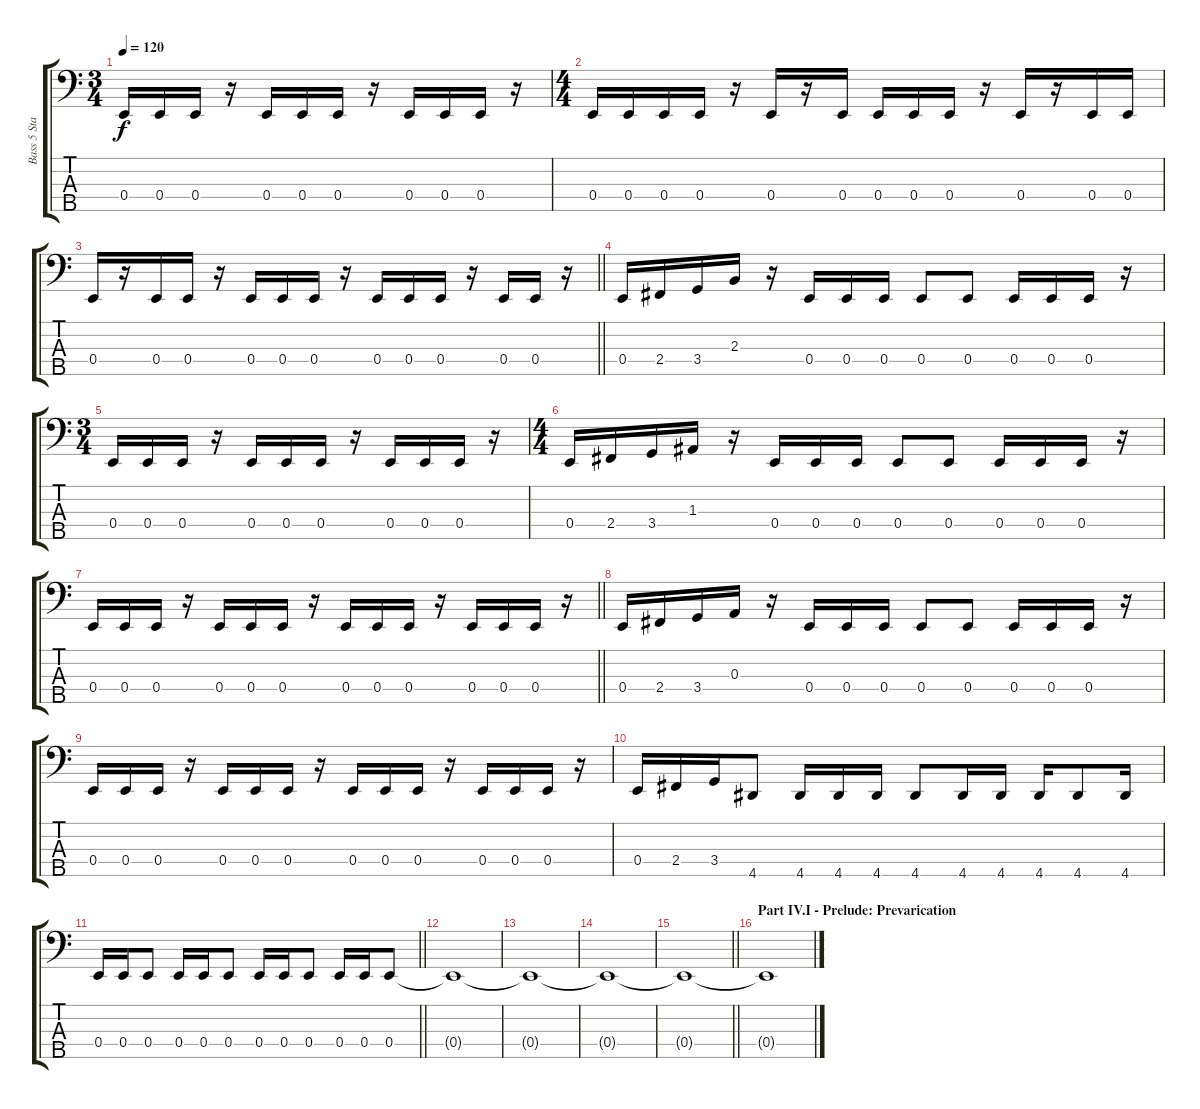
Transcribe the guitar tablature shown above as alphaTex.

\track ("Bass 5 Standard" "Bass 5 Sta") {instrument electricbassfinger}
\staff {score tabs}
\tuning (G2 D2 A1 E1 B0) {hide}
\ts (3 4)
\tempo 120
\clef f4
\ks c
0.4.16{dy f} 0.4.16 0.4.16 r.16 0.4.16 0.4.16 0.4.16 r.16 0.4.16 0.4.16 0.4.16 r.16 |
\ts (4 4)
0.4.16 0.4.16 0.4.16 0.4.16 r.16 0.4.16 r.16 0.4.16 0.4.16 0.4.16 0.4.16 r.16 0.4.16 r.16 0.4.16 0.4.16 |
\barLineRight lightlight
0.4.16 r.16 0.4.16 0.4.16 r.16 0.4.16 0.4.16 0.4.16 r.16 0.4.16 0.4.16 0.4.16 r.16 0.4.16 0.4.16 r.16 |
0.4.16 2.4.16 3.4.16 2.3.16 r.16 0.4.16 0.4.16 0.4.16 0.4.8 0.4.8 0.4.16 0.4.16 0.4.16 r.16 |
\ts (3 4)
0.4.16 0.4.16 0.4.16 r.16 0.4.16 0.4.16 0.4.16 r.16 0.4.16 0.4.16 0.4.16 r.16 |
\ts (4 4)
0.4.16 2.4.16 3.4.16 1.3.16 r.16 0.4.16 0.4.16 0.4.16 0.4.8 0.4.8 0.4.16 0.4.16 0.4.16 r.16 |
\barLineRight lightlight
0.4.16 0.4.16 0.4.16 r.16 0.4.16 0.4.16 0.4.16 r.16 0.4.16 0.4.16 0.4.16 r.16 0.4.16 0.4.16 0.4.16 r.16 |
0.4.16 2.4.16 3.4.16 0.3.16 r.16 0.4.16 0.4.16 0.4.16 0.4.8 0.4.8 0.4.16 0.4.16 0.4.16 r.16 |
0.4.16 0.4.16 0.4.16 r.16 0.4.16 0.4.16 0.4.16 r.16 0.4.16 0.4.16 0.4.16 r.16 0.4.16 0.4.16 0.4.16 r.16 |
0.4.16 2.4.16 3.4.16 4.5.8 4.5.16 4.5.16 4.5.16 4.5.8 4.5.16 4.5.16 4.5.16 4.5.8 4.5.16 |
\barLineRight lightlight
0.4.16 0.4.16 0.4.8 0.4.16 0.4.16 0.4.8 0.4.16 0.4.16 0.4.8 0.4.16 0.4.16 0.4.8 |
\section ("" "")
0.4{t}.1 |
0.4{t}.1 |
0.4{t}.1{volume 0} |
\barLineRight lightlight
0.4{t}.1 |
\section ("" "Part IV.I - Prelude: Prevarication")
0.4{t}.1
